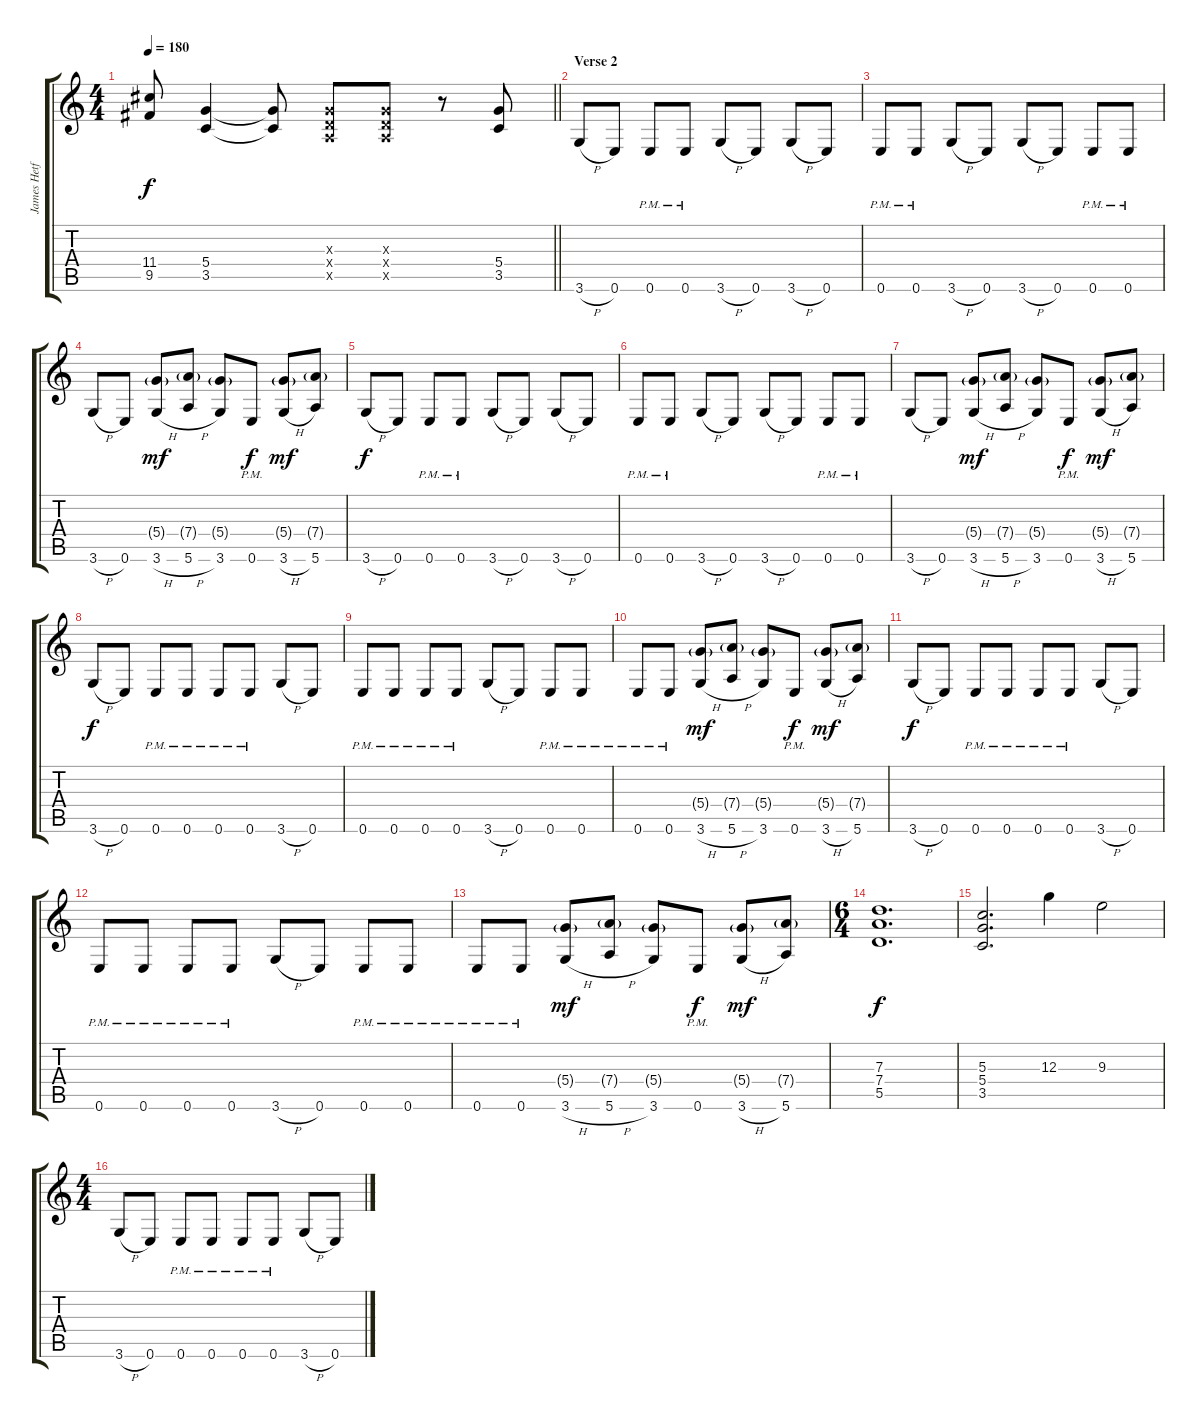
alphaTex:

\track ("James Hetfield (Rythm)" "James Hetf") {instrument distortionguitar}
\staff {score tabs}
\tuning (E4 B3 G3 D3 A2 E2) {hide}
\ts (4 4)
\tempo 180
\clef g2
\barLineRight lightlight
\ks c
(11.4{t} 9.5{t}).8{dy f} (5.4 3.5).4 (5.4{t} 3.5{t}).8 (0.3{x} 0.4{x} 0.5{x}).8 (0.3{x} 0.4{x} 0.5{x}).8 r.8 (5.4 3.5).8 |
\section ("" "Verse 2")
3.6{h}.8 0.6.8 0.6{pm}.8 0.6{pm}.8 3.6{h}.8 0.6.8 3.6{h}.8 0.6.8 |
0.6{pm}.8 0.6{pm}.8 3.6{h}.8 0.6.8 3.6{h}.8 0.6.8 0.6{pm}.8 0.6{pm}.8 |
3.6{h}.8 0.6.8 (5.4{g} 3.6{h}).8{dy mf} (7.4{g} 5.6{h}).8 (5.4{g} 3.6).8 0.6{pm}.8{dy f} (5.4{g} 3.6{h}).8{dy mf} (7.4{g} 5.6).8 |
3.6{h}.8{dy f} 0.6.8 0.6{pm}.8 0.6{pm}.8 3.6{h}.8 0.6.8 3.6{h}.8 0.6.8 |
0.6{pm}.8 0.6{pm}.8 3.6{h}.8 0.6.8 3.6{h}.8 0.6.8 0.6{pm}.8 0.6{pm}.8 |
3.6{h}.8 0.6.8 (5.4{g} 3.6{h}).8{dy mf} (7.4{g} 5.6{h}).8 (5.4{g} 3.6).8 0.6{pm}.8{dy f} (5.4{g} 3.6{h}).8{dy mf} (7.4{g} 5.6).8 |
3.6{h}.8{dy f} 0.6.8 0.6{pm}.8 0.6{pm}.8 0.6{pm}.8 0.6{pm}.8 3.6{h}.8 0.6.8 |
0.6{pm}.8 0.6{pm}.8 0.6{pm}.8 0.6{pm}.8 3.6{h}.8 0.6.8 0.6{pm}.8 0.6{pm}.8 |
0.6{pm}.8 0.6{pm}.8 (5.4{g} 3.6{h}).8{dy mf} (7.4{g} 5.6{h}).8 (5.4{g} 3.6).8 0.6{pm}.8{dy f} (5.4{g} 3.6{h}).8{dy mf} (7.4{g} 5.6).8 |
3.6{h}.8{dy f} 0.6.8 0.6{pm}.8 0.6{pm}.8 0.6{pm}.8 0.6{pm}.8 3.6{h}.8 0.6.8 |
0.6{pm}.8 0.6{pm}.8 0.6{pm}.8 0.6{pm}.8 3.6{h}.8 0.6.8 0.6{pm}.8 0.6{pm}.8 |
0.6{pm}.8 0.6{pm}.8 (5.4{g} 3.6{h}).8{dy mf} (7.4{g} 5.6{h}).8 (5.4{g} 3.6).8 0.6{pm}.8{dy f} (5.4{g} 3.6{h}).8{dy mf} (7.4{g} 5.6).8 |
\ts (6 4)
(7.3 7.4 5.5).1{d dy f} |
(5.3 5.4 3.5).2{d} 12.3.4 9.3.2 |
\ts (4 4)
3.6{h}.8 0.6.8 0.6{pm}.8 0.6{pm}.8 0.6{pm}.8 0.6{pm}.8 3.6{h}.8 0.6.8
